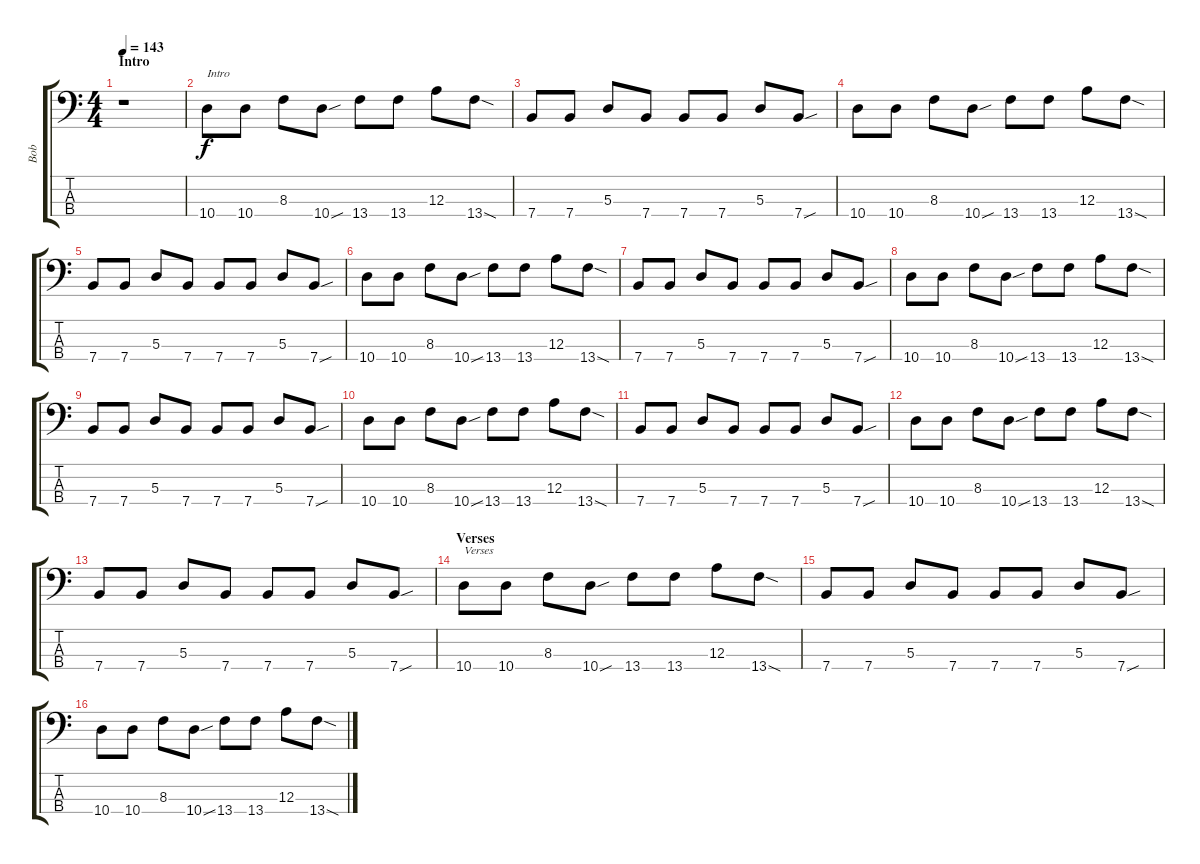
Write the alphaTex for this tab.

\track ("Bob" "Bob") {instrument synthbass2}
\staff {score tabs}
\tuning (G2 D2 A1 E1) {hide}
\ts (4 4)
\section ("" "Intro")
\tempo 143
\clef f4
\ks c
r.1{dy f instrument synthbass2} |
10.4.8{txt "Intro"} 10.4.8 8.3.8 10.4{sou}.8 13.4.8 13.4.8 12.3.8 13.4{sod}.8 |
7.4.8 7.4.8 5.3.8 7.4.8 7.4.8 7.4.8 5.3.8 7.4{sou}.8 |
10.4.8 10.4.8 8.3.8 10.4{sou}.8 13.4.8 13.4.8 12.3.8 13.4{sod}.8 |
7.4.8 7.4.8 5.3.8 7.4.8 7.4.8 7.4.8 5.3.8 7.4{sou}.8 |
10.4.8 10.4.8 8.3.8 10.4{sou}.8 13.4.8 13.4.8 12.3.8 13.4{sod}.8 |
7.4.8 7.4.8 5.3.8 7.4.8 7.4.8 7.4.8 5.3.8 7.4{sou}.8 |
10.4.8 10.4.8 8.3.8 10.4{sou}.8 13.4.8 13.4.8 12.3.8 13.4{sod}.8 |
7.4.8 7.4.8 5.3.8 7.4.8 7.4.8 7.4.8 5.3.8 7.4{sou}.8 |
10.4.8 10.4.8 8.3.8 10.4{sou}.8 13.4.8 13.4.8 12.3.8 13.4{sod}.8 |
7.4.8 7.4.8 5.3.8 7.4.8 7.4.8 7.4.8 5.3.8 7.4{sou}.8 |
10.4.8 10.4.8 8.3.8 10.4{sou}.8 13.4.8 13.4.8 12.3.8 13.4{sod}.8 |
7.4.8 7.4.8 5.3.8 7.4.8 7.4.8 7.4.8 5.3.8 7.4{sou}.8 |
\section ("" "Verses")
10.4.8{txt "Verses"} 10.4.8 8.3.8 10.4{sou}.8 13.4.8 13.4.8 12.3.8 13.4{sod}.8 |
7.4.8 7.4.8 5.3.8 7.4.8 7.4.8 7.4.8 5.3.8 7.4{sou}.8 |
10.4.8 10.4.8 8.3.8 10.4{sou}.8 13.4.8 13.4.8 12.3.8 13.4{sod}.8
